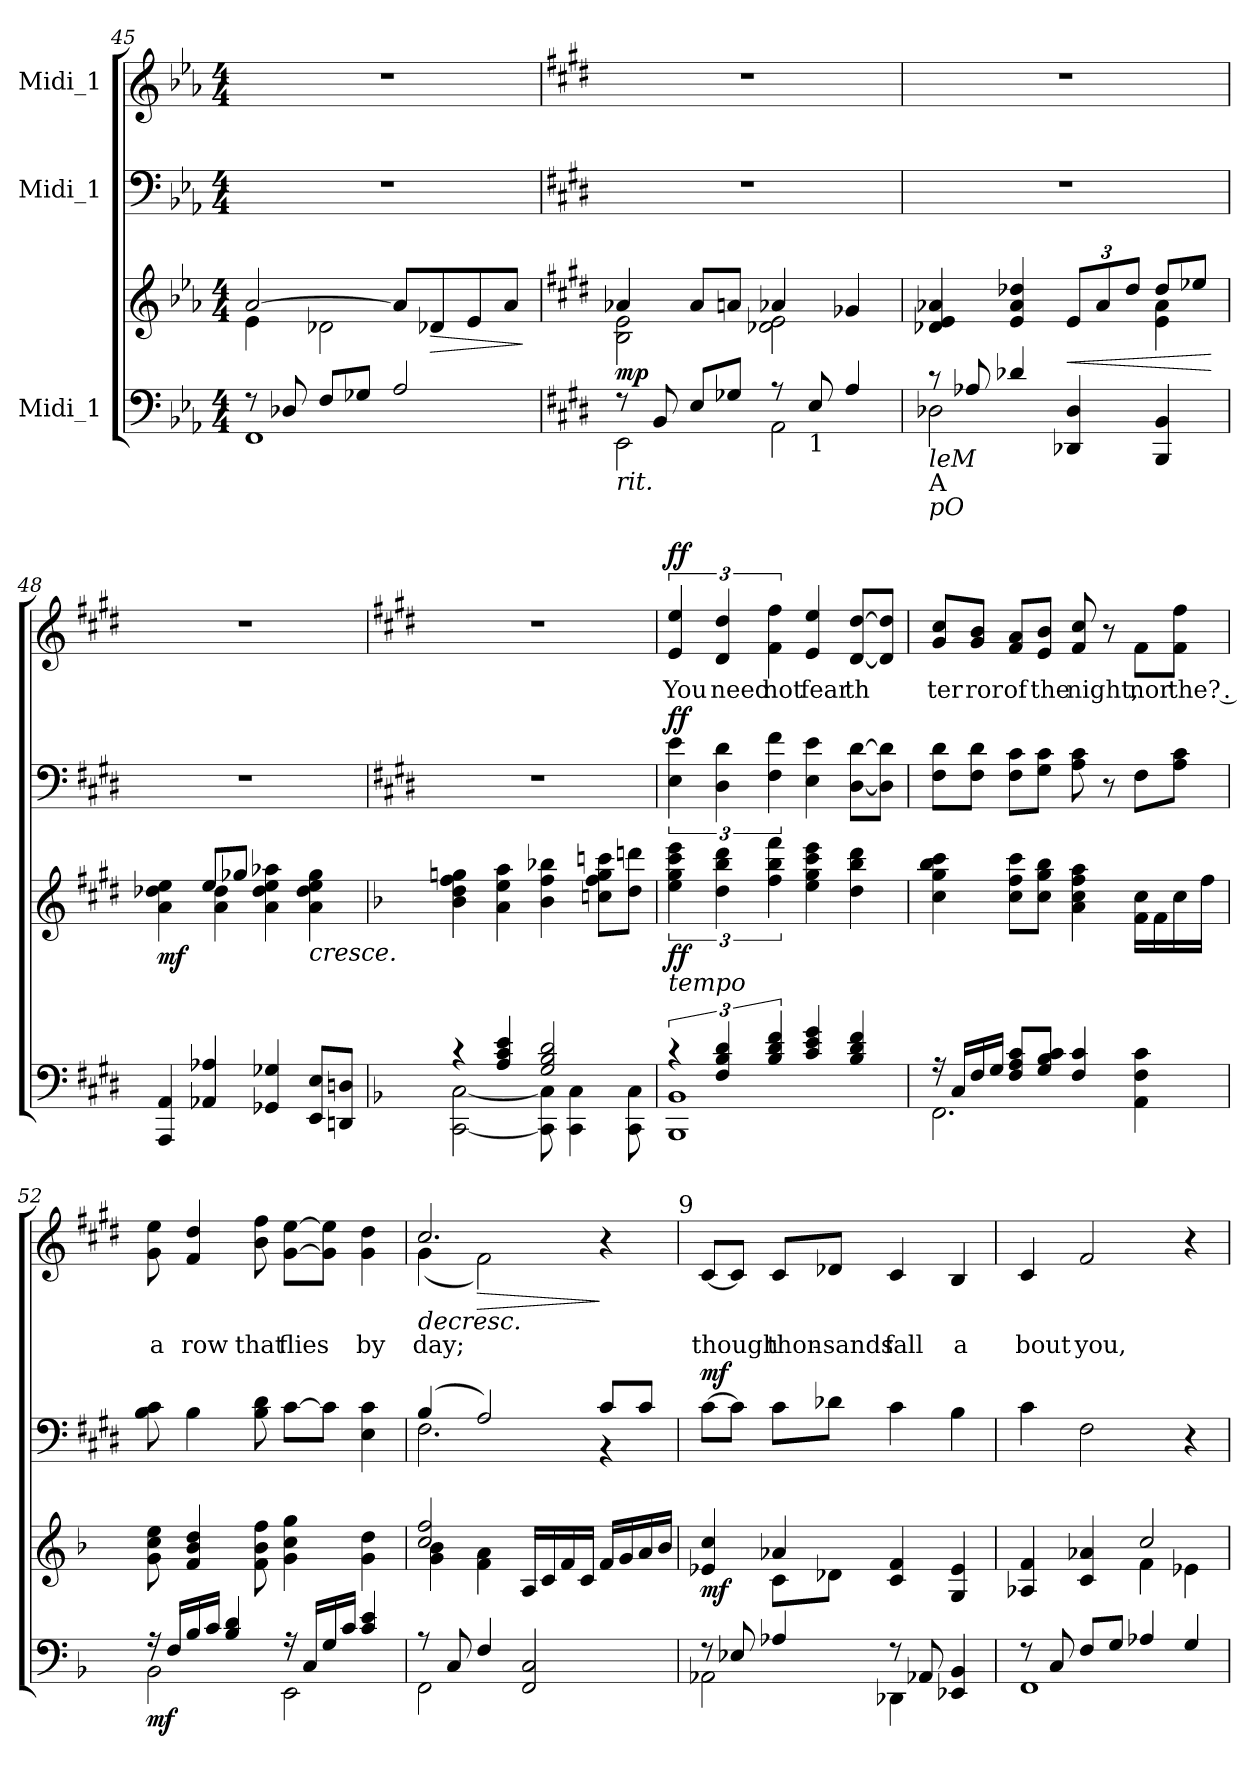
**kern	**kern	**dynam	**kern	**dynam	**kern	**text	**dynam
*part3	*part3	*part3	*part2	*part2	*part1	*part1	*part1
*staff4	*staff3	*staff3/4	*staff2	*staff2	*staff1	*staff1	*staff1
*I"Midi_1	*	*	*I"Midi_1	*	*I"Midi_1	*	*
*clefF4	*clefG2	*	*clefF4	*	*clefG2	*	*
*ITrd2c3	*ITrd2c3	*	*ITrd2c3	*	*ITrd2c3	*	*
*k[]	*k[]	*	*k[]	*	*k[]	*	*
*C:	*C:	*	*C:	*	*C:	*	*
*M4/4	*M4/4	*	*M4/4	*	*M4/4	*	*
=45	=45	=45	=45	=45	=45	=45	=45
*^	*^	*	*	*	*	*	*
8r	1DD\	[2f/	4c\	.	1r	.	1r	.	.
8BB-X/	.	.	.	.	.	.	.	.	.
8D/L	.	.	2B-X\	.	.	.	.	.	.
8E-X/J	.	.	.	.	.	.	.	.	.
2F/	.	8f/L]	.	.	.	.	.	.	.
!	!	!	!	!LO:HP:b	!	!	!	!	!
.	.	8B-X/	.	>	.	.	.	.	.
.	.	8c/	4ryy	.	.	.	.	.	.
.	.	8f/J	.	.	.	.	.	.	.
*v	*v	*	*	*	*	*	*	*	*
*	*v	*v	*	*	*	*	*	*
.	.	]	.	.	.	.	.
=46	=46	=46	=46	=46	=46	=46	=46
*k[f#c#g#d#a#e#b#]	*k[f#c#g#d#a#e#b#]	*	*k[f#c#g#d#a#e#b#]	*	*k[f#c#g#d#a#e#b#]	*	*
*C#:	*C#:	*	*C#:	*	*C#:	*	*
*^	*^	*	*	*	*	*	*
!LO:TX:b:i:t=rit.	!	!	!	!	!	!	!	!	!
!	!	!	!	!LO:DY:b	!	!	!	!	!
8r	2CC#\	4f/	2G#\ 2c#\	mp	1r	.	1r	.	.
8GG#/	.	.	.	.	.	.	.	.	.
8C#/L	.	8f/L	.	.	.	.	.	.	.
8E-/J	.	8f#/J	.	.	.	.	.	.	.
8r	2FF#\	4f/	2B-\ 2c#\	.	.	.	.	.	.
!LO:TX:b:t=1	!	!	!	!	!	!	!	!	!
8C#/	.	.	.	.	.	.	.	.	.
4F#/	.	4e-/	.	.	.	.	.	.	.
!!LO:LB:g=z
=47	=47	=47	=47	=47	=47	=47	=47	=47	=47
!LO:TX:b:i:t=leM	!	!	!	!	!	!	!	!	!
!LO:TX:b:t=A	!	!	!	!	!	!	!	!	!
!LO:TX:b:i:t=pO	!	!	!	!	!	!	!	!	!
8r	2BB-\	4B-/ 4c#/ 4f/	2ryy	.	1r	.	1r	.	.
8F/	.	.	.	.	.	.	.	.	.
4B-/	.	4c#/ 4f/ 4b-/	.	.	.	.	.	.	.
!	!	!	!	!LO:HP:b	!	!	!	!	!
4BBB-/ 4BB-/	2ryy	12c#/L	4ryy	<	.	.	.	.	.
.	.	12f/	.	.	.	.	.	.	.
.	.	12b-/J	.	.	.	.	.	.	.
4GGG#/ 4GG#/	.	8b-/L	4c#\ 4f\	.	.	.	.	.	.
.	.	8cc/J	.	.	.	.	.	.	.
*v	*v	*	*	*	*	*	*	*	*
*	*v	*v	*	*	*	*	*	*
.	.	[	.	.	.	.	.
=48	=48	=48	=48	=48	=48	=48	=48
*^	*^	*	*	*	*	*	*
!	!	!	!	!LO:DY:b	!	!	!	!	!
4FFF#/ 4FF#/	1ryy	4f#\ 4b-\ 4cc#\	4ryy	mf	1r	.	1r	.	.
4FF/ 4F/	.	8cc#/L	4f#\ 4b-\	.	.	.	.	.	.
.	.	8ee-/J	.	.	.	.	.	.	.
4EE-/ 4E-/	.	4f#\ 4b-\ 4cc#\ 4ff\	2ryy	.	.	.	.	.	.
!	!	!LO:TX:b:i:t=cresce.	!	!	!	!	!	!	!
8CC#/ 8C#/L	.	4f#\ 4b-\ 4cc#\ 4ee-\	.	.	.	.	.	.	.
8BBBn/ 8BBn/J	.	.	.	.	.	.	.	.	.
=49	=49	=49	=49	=49	=49	=49	=49	=49	=49
*k[f#c#]	*	*k[f#c#]	*	*	*	*	*	*	*
*D:	*	*D:	*	*	*	*	*	*	*
4r	[2AAA\ [2AA\	4g\ 4b\ 4dd\ 4een\	1ryy	.	1r	.	1r	.	.
4F#/ 4A/ 4c#/	.	4f#\ 4cc#\ 4ff#\	.	.	.	.	.	.	.
2E/ 2G/ 2B/	8AAA\] 8AA\]	4g\ 4dd\ 4ggn\	.	.	.	.	.	.	.
.	4AAA\ 4AA\	.	.	.	.	.	.	.	.
.	.	8an\ 8dd\ 8ee\ 8aan\L	.	.	.	.	.	.	.
.	8AAA\ 8AA\	8b\ 8bbn\J	.	.	.	.	.	.	.
*	*	*v	*v	*	*	*	*	*	*
*	*	*	*	*k[f#c#]	*	*k[f#c#]	*	*
*	*	*	*	*D:	*	*D:	*	*
!!LO:LB:g=z
=50	=50	=50	=50	=50	=50	=50	=50	=50
!	!	!LO:TX:b:i:t=tempo	!	!	!	!	!	!
!	!	!	!LO:DY:b	!	!LO:DY:a	!	!LO:LY:b	!LO:DY:a
6r	1GGG\ 1GG\	6cc# 6ee 6aa 6ccc#	ff	6C# 6c#	ff	6c# 6cc#	You	ff
!	!	!	!	!	!	!	!LO:LY:b	!
6D/ 6G/ 6B/	.	6b 6gg 6bb	.	6BB 6B	.	6B 6b	need	.
!	!	!	!	!	!	!	!LO:LY:b	!
6G/ 6B/ 6d/	.	6dd 6gg 6ddd	.	6D 6d	.	6d 6dd	not	.
!	!	!	!	!	!	!	!LO:LY:b	!
4A/ 4c#/ 4e/	.	4cc# 4ee 4aa 4ccc#	.	4C# 4c#	.	4c# 4cc#	fear	.
!	!	!	!	!	!	!	!LO:LY:b	!
4G/ 4B/ 4d/	.	4b 4gg 4bb	.	[8BB [8BL	.	[8B [8bL	th	.
.	.	.	.	8BB] 8B]J	.	8B] 8b]J	.	.
=51	=51	=51	=51	=51	=51	=51	=51	=51
!	!	!	!	!	!	!	!LO:LY:b	!
16r	2.DD\	4a 4ee 4gg 4aa	.	8D 8BL	.	8e 8aL	ter	.
16AA/LL	.	.	.	.	.	.	.	.
!	!	!	!	!	!	!	!LO:LY:b	!
16D/	.	.	.	8D 8BJ	.	8e 8gJ	ror	.
16E/JJ	.	.	.	.	.	.	.	.
!	!	!	!	!	!	!	!LO:LY:b	!
8D/ 8F#/ 8A/L	.	8a 8dd 8aaL	.	8D 8AL	.	8d 8f#L	of	.
!	!	!	!	!	!	!	!LO:LY:b	!
8E/ 8G/ 8A/J	.	8a 8ee 8ggJ	.	8E 8AJ	.	8c# 8gJ	the	.
!	!	!	!	!	!	!	!LO:LY:b	!
4D/ 4A/	.	4f# 4a 4dd 4ff#	.	8F# 8A	.	8d 8a	night,	.
.	.	.	.	8r	.	8r	.	.
!	!	!	!	!	!	!	!LO:LY:b	!
4FF#\ 4D\ 4A\	4ryy	16d 16aLL	.	8DL	.	8dL	nor	.
.	.	16d	.	.	.	.	.	.
!	!	!	!	!	!	!	!LO:LY:b	!
.	.	16a	.	8F# 8AJ	.	8d 8ddJ	the? .	.
.	.	16ddJJ	.	.	.	.	.	.
!!LO:LB:g=z
=52	=52	=52	=52	=52	=52	=52	=52	=52
*	*	*^	*	*^	*	*	*	*
!	!	!	!	!LO:DY:b=2	!	!	!	!	!LO:LY:b	!
*	*	*	*	*	*	*	*	*^	*	*
16r	2GG\	8e\ 8a\ 8cc#\	1ryy	mf	8G\ 8A\	1ryy	.	8e\ 8cc#\	1ryy	a	.
16D/LL	.	.	.	.	.	.	.	.	.	.	.
!	!	!	!	!	!	!	!	!	!	!LO:LY:b	!
16G/	.	4d/ 4g/ 4b/	.	.	4G\	.	.	4d/ 4b/	.	row	.
16A/JJ	.	.	.	.	.	.	.	.	.	.	.
4G/ 4B/	.	.	.	.	.	.	.	.	.	.	.
!	!	!	!	!	!	!	!	!	!	!LO:LY:b	!
.	.	8d\ 8g\ 8dd\	.	.	8G\ 8B\	.	.	8g\ 8dd\	.	that	.
!	!	!	!	!	!	!	!	!	!	!LO:LY:b	!
16r	2CC#\	4e\ 4a\ 4ee\	.	.	[8A\L	.	.	[8e\ [8cc#\L	.	flies	.
16AA/LL	.	.	.	.	.	.	.	.	.	.	.
16E/	.	.	.	.	8A\J]	.	.	8e\] 8cc#\]J	.	.	.
16A/JJ	.	.	.	.	.	.	.	.	.	.	.
!	!	!	!	!	!	!	!	!	!	!LO:LY:b	!
4A/ 4c#/	.	4e\ 4b\	.	.	4C#\ 4A\	.	.	4e\ 4b\	.	by	.
=53	=53	=53	=53	=53	=53	=53	=53	=53	=53	=53	=53
!	!	!	!	!	!	!	!	!	!	!LO:LY:b	!LO:HP:b
8r	2DD\	2a/ 2dd/	4e\ 4g\	.	(>4G/	2.D\	.	2.a/	(<4e\	day;	>
8AA/	.	.	.	.	.	.	.	.	.	.	.
!	!	!	!	!	!	!	!	!	!	!	!LO:HP:b
4D/	.	.	4d\ 4f#\	.	2F#/)	.	.	.	2d\)	.	>
2DD/ 2AA/	2ryy	16F#/LL	2ryy	.	.	.	.	.	.	.	.
.	.	16A/	.	.	.	.	.	.	.	.	.
.	.	16d/	.	.	.	.	.	.	.	.	.
.	.	16A/JJ	.	.	.	.	.	.	.	.	.
.	.	16d/LL	.	.	8A/L	4r	.	4r	4ryy	.	] ]
.	.	16e/	.	.	.	.	.	.	.	.	.
.	.	16f#/	.	.	8A/J	.	.	.	.	.	.
.	.	16g/JJ	.	.	.	.	.	.	.	.	.
*	*	*	*	*	*v	*v	*	*	*	*	*
*	*	*	*	*	*	*	*v	*v	*	*
!	!	!	!	!	!	!	!LO:TX:a:t=9	!	!
!!LO:LB:g=z
=54	=54	=54	=54	=54	=54	=54	=54	=54	=54
!	!	!	!	!LO:DY:b	!	!LO:DY:a	!	!LO:LY:b	!
8r	2FFn\	4cn/ 4a/	4ryy	mf	[8AL	mf	[8AL	though	.
8Cn/	.	.	.	.	8AJ]	.	8AJ]	.	.
!	!	!	!	!	!	!	!	!LO:LY:b	!
4Fn/	.	4fn/	8A\L	.	8AL	.	8AL	thon-	.
!	!	!	!	!	!	!	!	!LO:LY:b	!
.	.	.	8B-X\J	.	8B-XJ	.	8B-XJ	-sands	.
!	!	!	!	!	!	!	!	!LO:LY:b	!
8r	4BBB-X\	4A/ 4d/	2ryy	.	4A	.	4A	fall	.
8FFn/	.	.	.	.	.	.	.	.	.
!	!	!	!	!	!	!	!	!LO:LY:b	!
4CCn/ 4GG/	4ryy	4E/ 4c/	.	.	4G	.	4G	a	.
=55	=55	=55	=55	=55	=55	=55	=55	=55	=55
!	!	!	!	!	!	!	!	!LO:LY:b	!
8r	1DD\	4Fn/ 4d/	2ryy	.	4A	.	4A	bout	.
8AA/	.	.	.	.	.	.	.	.	.
!	!	!	!	!	!	!	!	!LO:LY:b	!
8D/L	.	4A/ 4fn/	.	.	2D	.	2d	you,	.
8E/J	.	.	.	.	.	.	.	.	.
4Fn/	.	2a/	4d\	.	.	.	.	.	.
4E/	.	.	4cn\	.	4r	.	4r	.	.
*v	*v	*	*	*	*	*	*	*	*
*	*v	*v	*	*	*	*	*	*
=	=	=	=	=	=	=	=
*-	*-	*-	*-	*-	*-	*-	*-
